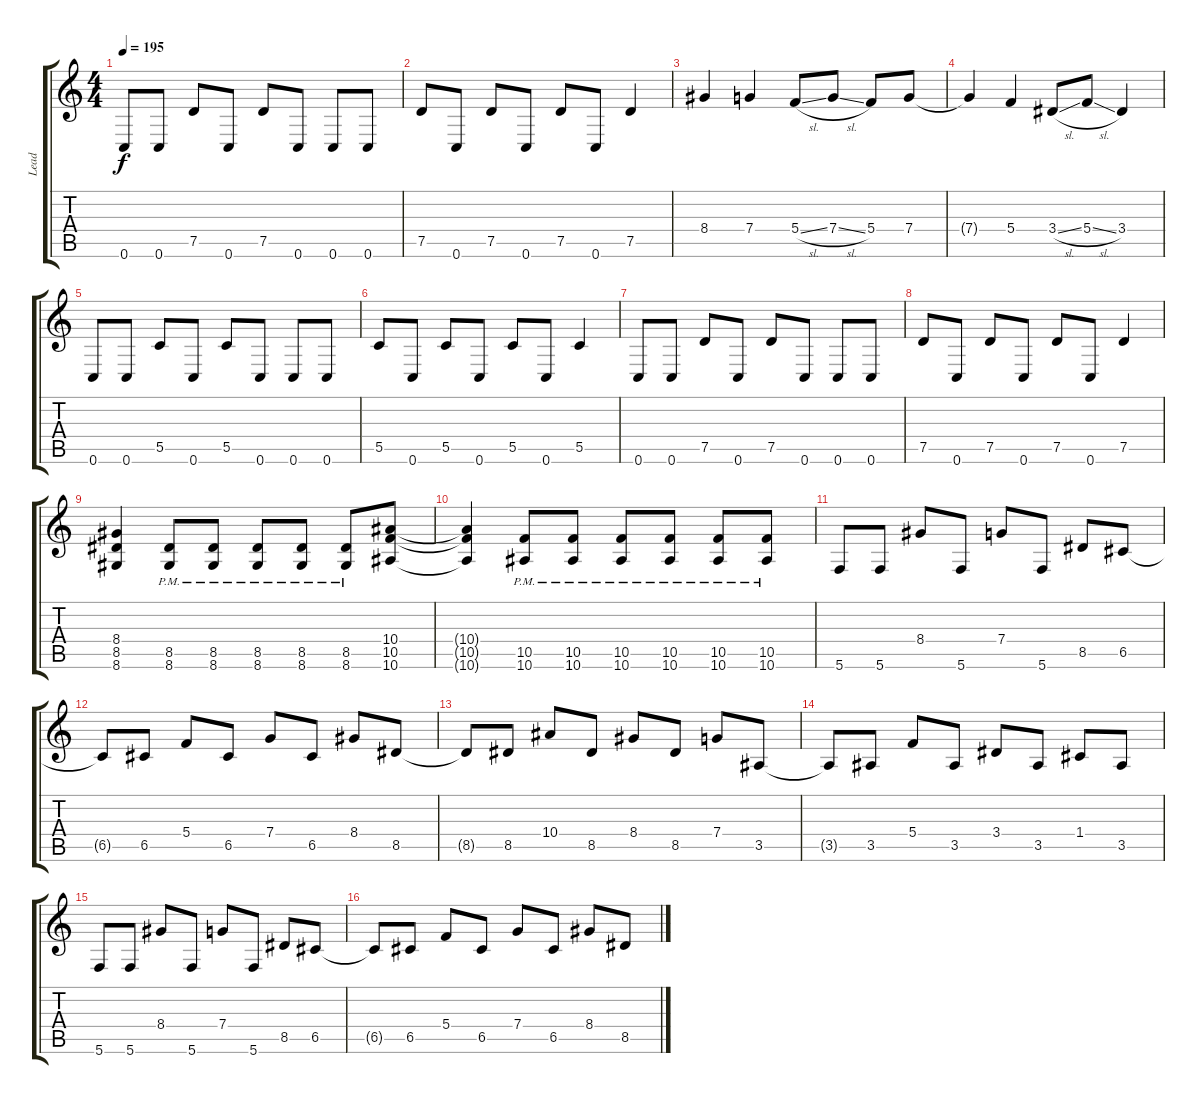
\track ("Lead" "Lead") {instrument distortionguitar}
\staff {score tabs}
\tuning (D4 A3 F3 C3 G2 C2) {hide}
\ts (4 4)
\tempo 195
\clef g2
\ks c
0.6.8{dy f} 0.6.8 7.5.8 0.6.8 7.5.8 0.6.8 0.6.8 0.6.8 |
7.5.8 0.6.8 7.5.8 0.6.8 7.5.8 0.6.8 7.5.4 |
8.4.4 7.4.4 5.4{sl}.8 7.4{sl}.8 5.4.8 7.4.8 |
7.4{t}.4 5.4.4 3.4{sl}.8 5.4{sl}.8 3.4.4 |
0.6.8 0.6.8 5.5.8 0.6.8 5.5.8 0.6.8 0.6.8 0.6.8 |
5.5.8 0.6.8 5.5.8 0.6.8 5.5.8 0.6.8 5.5.4 |
0.6.8 0.6.8 7.5.8 0.6.8 7.5.8 0.6.8 0.6.8 0.6.8 |
7.5.8 0.6.8 7.5.8 0.6.8 7.5.8 0.6.8 7.5.4 |
(8.4 8.5 8.6).4 (8.5{pm} 8.6{pm}).8 (8.5{pm} 8.6{pm}).8 (8.5{pm} 8.6{pm}).8 (8.5{pm} 8.6{pm}).8 (8.5{pm} 8.6{pm}).8 (10.4 10.5 10.6).8 |
(10.4{t} 10.5{t} 10.6{t}).4 (10.5{pm} 10.6{pm}).8 (10.5{pm} 10.6{pm}).8 (10.5{pm} 10.6{pm}).8 (10.5{pm} 10.6{pm}).8 (10.5{pm} 10.6{pm}).8 (10.5{pm} 10.6{pm}).8 |
5.6.8 5.6.8 8.4.8 5.6.8 7.4.8 5.6.8 8.5.8 6.5.8 |
6.5{t}.8 6.5.8 5.4.8 6.5.8 7.4.8 6.5.8 8.4.8 8.5.8 |
8.5{t}.8 8.5.8 10.4.8 8.5.8 8.4.8 8.5.8 7.4.8 3.5.8 |
3.5{t}.8 3.5.8 5.4.8 3.5.8 3.4.8 3.5.8 1.4.8 3.5.8 |
5.6.8 5.6.8 8.4.8 5.6.8 7.4.8 5.6.8 8.5.8 6.5.8 |
6.5{t}.8 6.5.8 5.4.8 6.5.8 7.4.8 6.5.8 8.4.8 8.5.8
